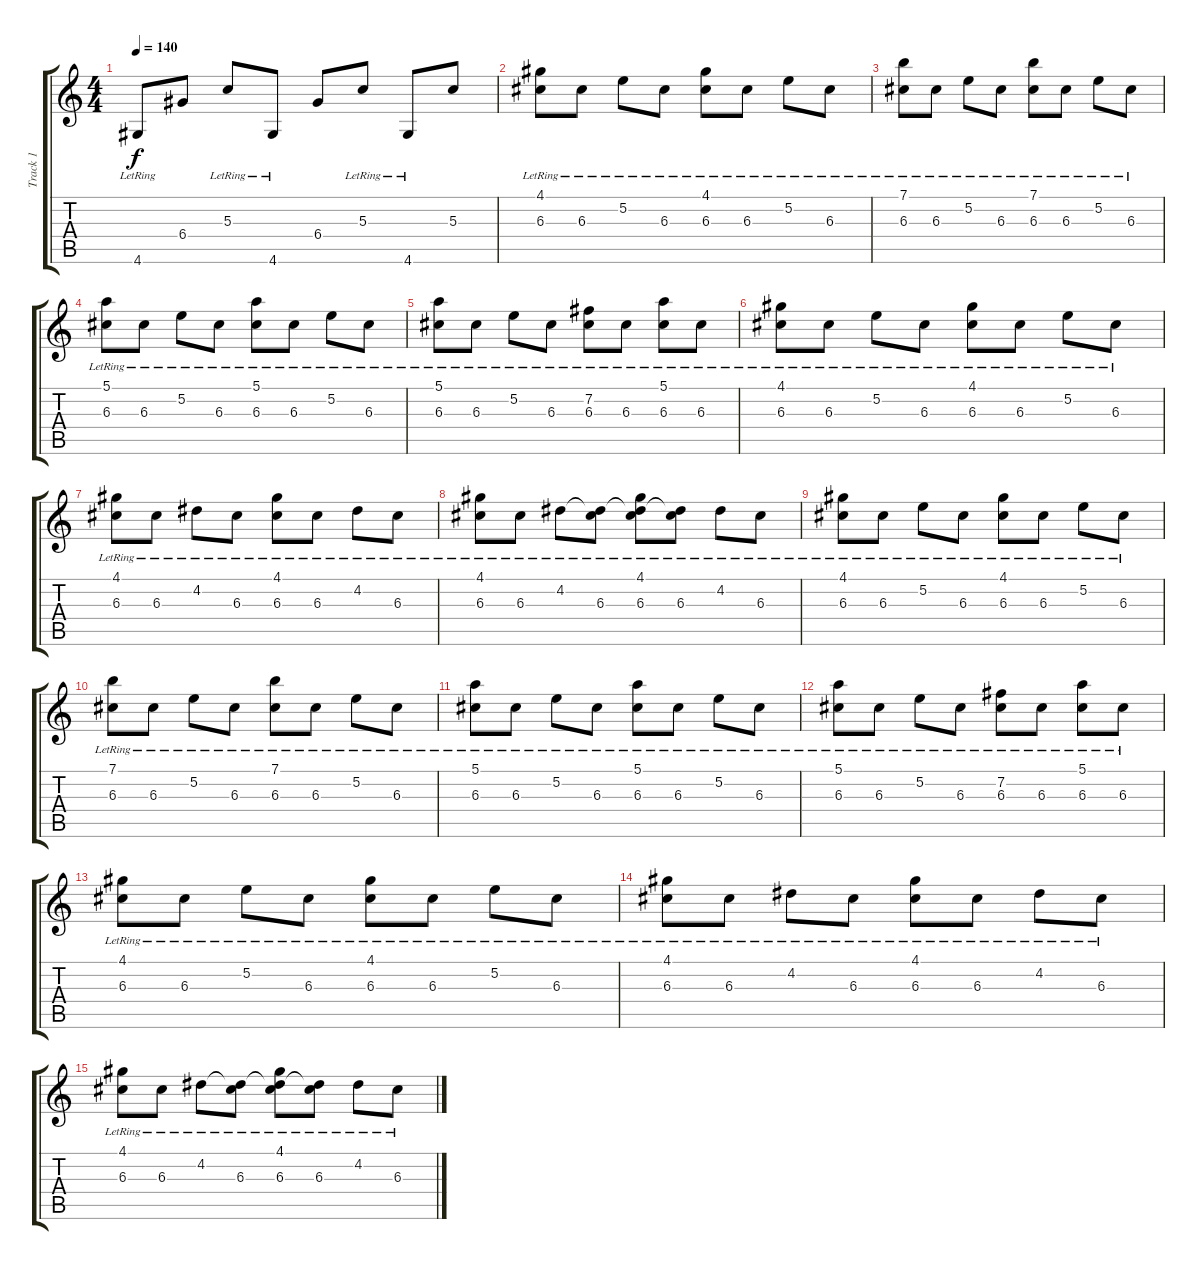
\track ("Track 1" "Track 1") {instrument acousticguitarsteel}
\staff {score tabs}
\tuning (E4 B3 G3 D3 A2 E2) {hide}
\ts (4 4)
\tempo 140
\clef g2
\ks c
4.6{lr}.8{dy f} 6.4.8 5.3{lr}.8 4.6{lr}.8 6.4.8 5.3{lr}.8 4.6{lr}.8 5.3.8 |
(4.1{lr} 6.3{lr}).8 6.3{lr}.8 5.2{lr}.8 6.3{lr}.8 (4.1{lr} 6.3{lr}).8 6.3{lr}.8 5.2{lr}.8 6.3{lr}.8 |
(7.1{lr} 6.3{lr}).8 6.3{lr}.8 5.2{lr}.8 6.3{lr}.8 (7.1{lr} 6.3{lr}).8 6.3{lr}.8 5.2{lr}.8 6.3{lr}.8 |
(5.1{lr} 6.3{lr}).8 6.3{lr}.8 5.2{lr}.8 6.3{lr}.8 (5.1{lr} 6.3{lr}).8 6.3{lr}.8 5.2{lr}.8 6.3{lr}.8 |
(5.1{lr} 6.3{lr}).8 6.3{lr}.8 5.2{lr}.8 6.3{lr}.8 (7.2{lr} 6.3{lr}).8 6.3{lr}.8 (5.1{lr} 6.3{lr}).8 6.3{lr}.8 |
(4.1{lr} 6.3{lr}).8 6.3{lr}.8 5.2{lr}.8 6.3{lr}.8 (4.1{lr} 6.3{lr}).8 6.3{lr}.8 5.2{lr}.8 6.3{lr}.8 |
(4.1{lr} 6.3{lr}).8 6.3{lr}.8 4.2{lr}.8 6.3{lr}.8 (4.1{lr} 6.3{lr}).8 6.3{lr}.8 4.2{lr}.8 6.3{lr}.8 |
(4.1{lr} 6.3{lr}).8 6.3{lr}.8 4.2{lr}.8 (4.2{t} 6.3{lr}).8 (4.1{lr} 4.2{t} 6.3{lr}).8 (4.2{t} 6.3{lr}).8 4.2{lr}.8 6.3{lr}.8 |
(4.1{lr} 6.3{lr}).8 6.3{lr}.8 5.2{lr}.8 6.3{lr}.8 (4.1{lr} 6.3{lr}).8 6.3{lr}.8 5.2{lr}.8 6.3{lr}.8 |
(7.1{lr} 6.3{lr}).8 6.3{lr}.8 5.2{lr}.8 6.3{lr}.8 (7.1{lr} 6.3{lr}).8 6.3{lr}.8 5.2{lr}.8 6.3{lr}.8 |
(5.1{lr} 6.3{lr}).8 6.3{lr}.8 5.2{lr}.8 6.3{lr}.8 (5.1{lr} 6.3{lr}).8 6.3{lr}.8 5.2{lr}.8 6.3{lr}.8 |
(5.1{lr} 6.3{lr}).8 6.3{lr}.8 5.2{lr}.8 6.3{lr}.8 (7.2{lr} 6.3{lr}).8 6.3{lr}.8 (5.1{lr} 6.3{lr}).8 6.3{lr}.8 |
(4.1{lr} 6.3{lr}).8 6.3{lr}.8 5.2{lr}.8 6.3{lr}.8 (4.1{lr} 6.3{lr}).8 6.3{lr}.8 5.2{lr}.8 6.3{lr}.8 |
(4.1{lr} 6.3{lr}).8 6.3{lr}.8 4.2{lr}.8 6.3{lr}.8 (4.1{lr} 6.3{lr}).8 6.3{lr}.8 4.2{lr}.8 6.3{lr}.8 |
(4.1{lr} 6.3{lr}).8 6.3{lr}.8 4.2{lr}.8 (4.2{t} 6.3{lr}).8 (4.1{lr} 4.2{t} 6.3{lr}).8 (4.2{t} 6.3{lr}).8 4.2{lr}.8 6.3{lr}.8
